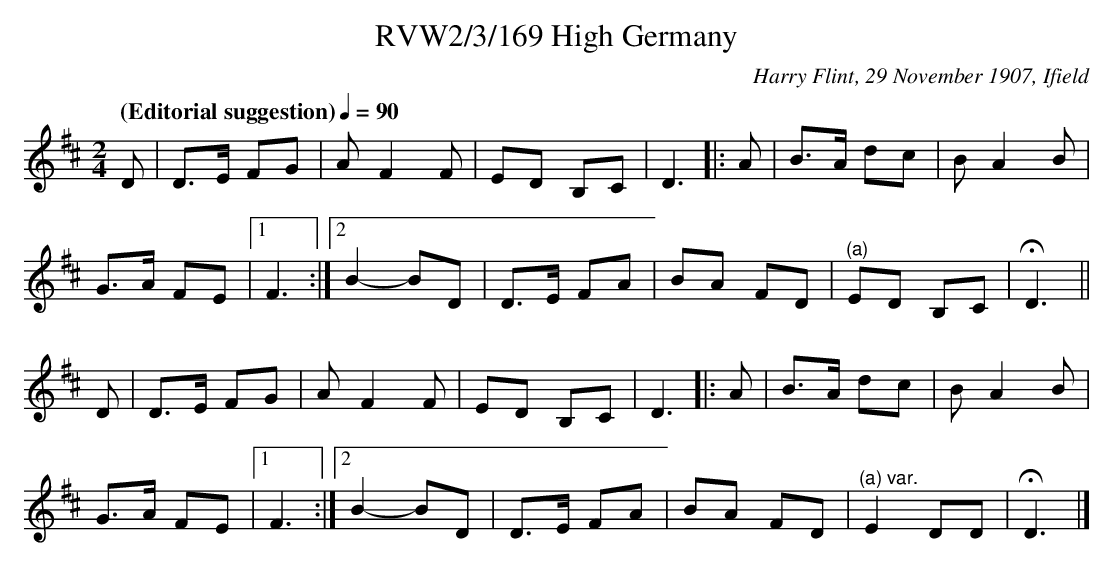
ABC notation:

X:1
T:RVW2/3/169 High Germany
C:Harry Flint, 29 November 1907, Ifield
L:1/8
Q:"(Editorial suggestion)" 1/4=90
M:2/4
K:D
D | D>E FG | A F2 F | ED B,C | D3 |: A |B>A dc | B A2 B |$
G>A FE |1 F3 :|2 B2- BD | D>E FA | BA FD | "^(a)" ED B,C | HD3 ||$
D | D>E FG | A F2 F | ED B,C | D3 |: A |B>A dc | B A2 B |$
G>A FE |1 F3 :|2 B2- BD | D>E FA | BA FD | "^(a) var." E2 DD | HD3 |]
